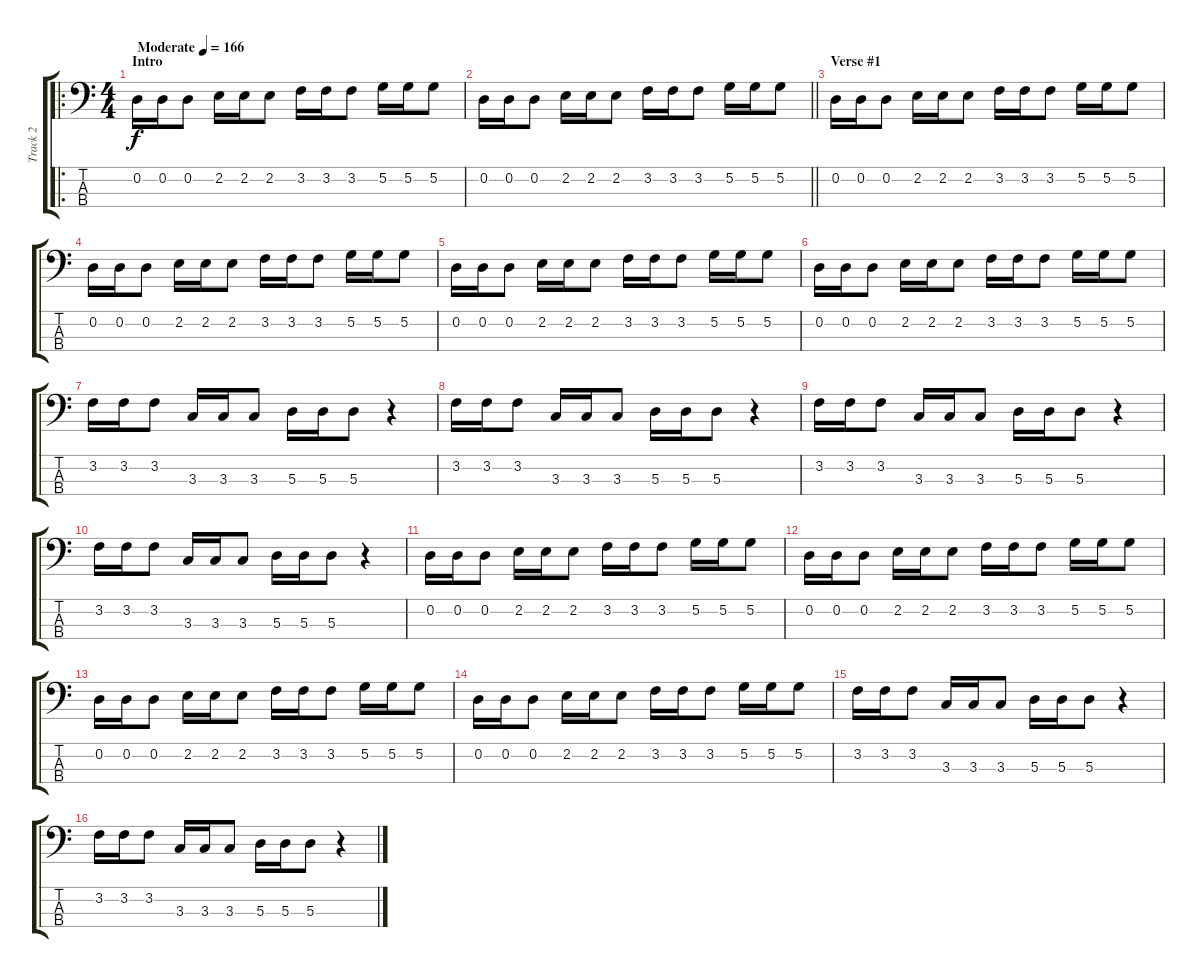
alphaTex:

\track ("Track 2" "Track 2") {instrument electricbassfinger}
\staff {score tabs}
\tuning (G2 D2 A1 E1) {hide}
\ro
\ts (4 4)
\section ("" "Intro")
\tempo (166 "Moderate")
\clef f4
\ks c
0.2.16{dy f instrument electricbassfinger} 0.2.16 0.2.8 2.2.16 2.2.16 2.2.8 3.2.16 3.2.16 3.2.8 5.2.16 5.2.16 5.2.8 |
\barLineRight lightlight
0.2.16 0.2.16 0.2.8 2.2.16 2.2.16 2.2.8 3.2.16 3.2.16 3.2.8 5.2.16 5.2.16 5.2.8 |
\section ("" "Verse #1")
0.2.16 0.2.16 0.2.8 2.2.16 2.2.16 2.2.8 3.2.16 3.2.16 3.2.8 5.2.16 5.2.16 5.2.8 |
0.2.16 0.2.16 0.2.8 2.2.16 2.2.16 2.2.8 3.2.16 3.2.16 3.2.8 5.2.16 5.2.16 5.2.8 |
0.2.16 0.2.16 0.2.8 2.2.16 2.2.16 2.2.8 3.2.16 3.2.16 3.2.8 5.2.16 5.2.16 5.2.8 |
0.2.16 0.2.16 0.2.8 2.2.16 2.2.16 2.2.8 3.2.16 3.2.16 3.2.8 5.2.16 5.2.16 5.2.8 |
3.2.16 3.2.16 3.2.8 3.3.16 3.3.16 3.3.8 5.3.16 5.3.16 5.3.8 r.4 |
3.2.16 3.2.16 3.2.8 3.3.16 3.3.16 3.3.8 5.3.16 5.3.16 5.3.8 r.4 |
3.2.16 3.2.16 3.2.8 3.3.16 3.3.16 3.3.8 5.3.16 5.3.16 5.3.8 r.4 |
3.2.16 3.2.16 3.2.8 3.3.16 3.3.16 3.3.8 5.3.16 5.3.16 5.3.8 r.4 |
0.2.16 0.2.16 0.2.8 2.2.16 2.2.16 2.2.8 3.2.16 3.2.16 3.2.8 5.2.16 5.2.16 5.2.8 |
0.2.16 0.2.16 0.2.8 2.2.16 2.2.16 2.2.8 3.2.16 3.2.16 3.2.8 5.2.16 5.2.16 5.2.8 |
0.2.16 0.2.16 0.2.8 2.2.16 2.2.16 2.2.8 3.2.16 3.2.16 3.2.8 5.2.16 5.2.16 5.2.8 |
0.2.16 0.2.16 0.2.8 2.2.16 2.2.16 2.2.8 3.2.16 3.2.16 3.2.8 5.2.16 5.2.16 5.2.8 |
3.2.16 3.2.16 3.2.8 3.3.16 3.3.16 3.3.8 5.3.16 5.3.16 5.3.8 r.4 |
3.2.16 3.2.16 3.2.8 3.3.16 3.3.16 3.3.8 5.3.16 5.3.16 5.3.8 r.4
